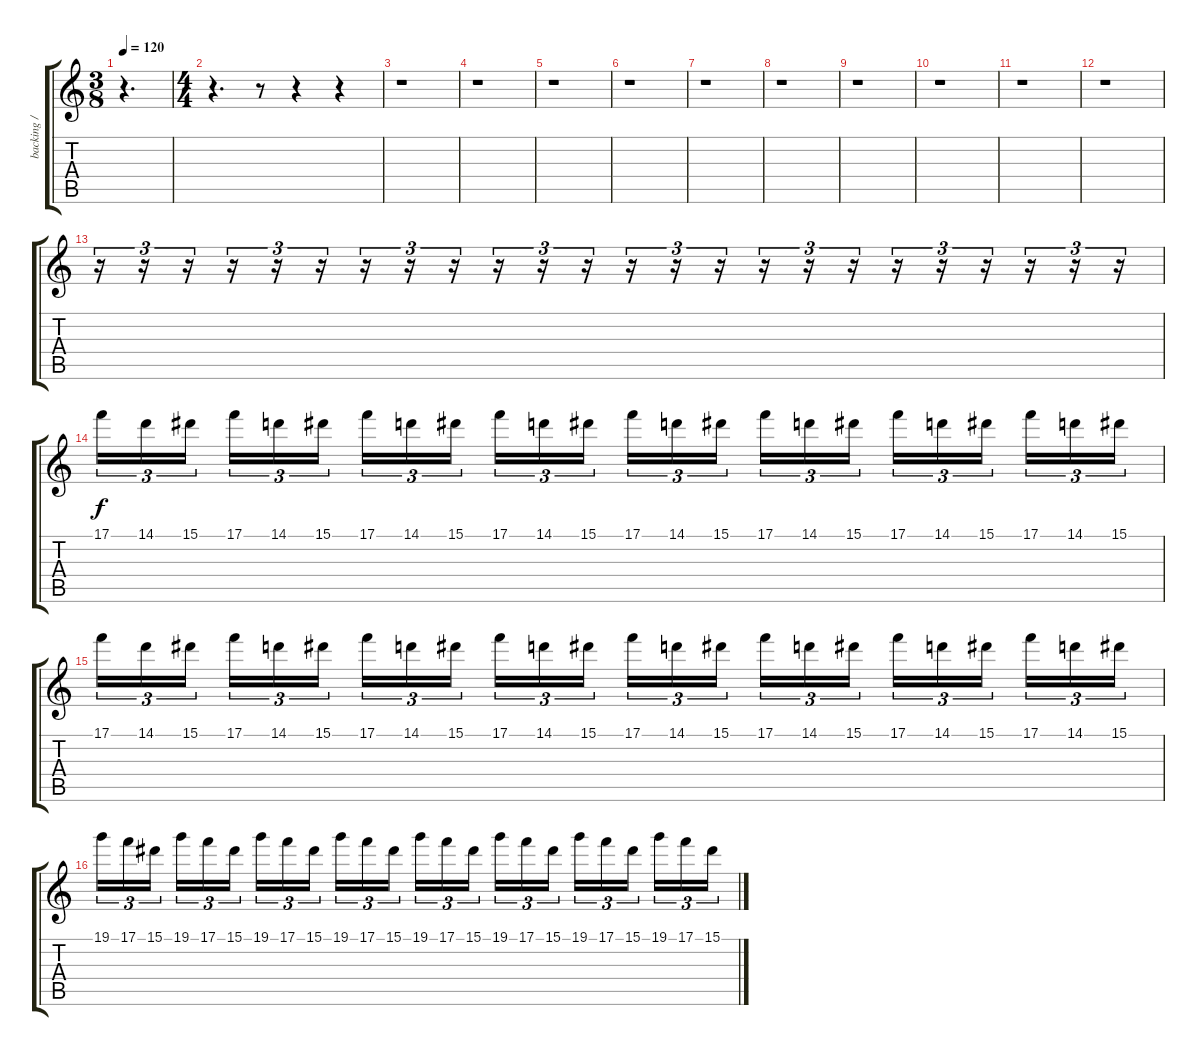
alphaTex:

\track ("backing / solo backing" "backing / ") {instrument distortionguitar}
\staff {score tabs}
\tuning (C4 G3 Eb3 Bb2 F2 C2) {hide}
\ts (3 8)
\tempo 120
\clef g2
\ks c
r.4{d dy f} |
\ts (4 4)
r.4{d} r.8 r.4 r.4 |
r.1 |
r.1 |
r.1 |
r.1 |
r.1 |
r.1 |
r.1 |
r.1 |
r.1 |
r.1 |
r.16{tu (3 2)} r.16{tu (3 2)} r.16{tu (3 2)} r.16{tu (3 2)} r.16{tu (3 2)} r.16{tu (3 2)} r.16{tu (3 2)} r.16{tu (3 2)} r.16{tu (3 2)} r.16{tu (3 2)} r.16{tu (3 2)} r.16{tu (3 2)} r.16{tu (3 2)} r.16{tu (3 2)} r.16{tu (3 2)} r.16{tu (3 2)} r.16{tu (3 2)} r.16{tu (3 2)} r.16{tu (3 2)} r.16{tu (3 2)} r.16{tu (3 2)} r.16{tu (3 2)} r.16{tu (3 2)} r.16{tu (3 2)} |
17.1.16{tu (3 2)} 14.1.16{tu (3 2)} 15.1.16{tu (3 2)} 17.1.16{tu (3 2)} 14.1.16{tu (3 2)} 15.1.16{tu (3 2)} 17.1.16{tu (3 2)} 14.1.16{tu (3 2)} 15.1.16{tu (3 2)} 17.1.16{tu (3 2)} 14.1.16{tu (3 2)} 15.1.16{tu (3 2)} 17.1.16{tu (3 2)} 14.1.16{tu (3 2)} 15.1.16{tu (3 2)} 17.1.16{tu (3 2)} 14.1.16{tu (3 2)} 15.1.16{tu (3 2)} 17.1.16{tu (3 2)} 14.1.16{tu (3 2)} 15.1.16{tu (3 2)} 17.1.16{tu (3 2)} 14.1.16{tu (3 2)} 15.1.16{tu (3 2)} |
17.1.16{tu (3 2)} 14.1.16{tu (3 2)} 15.1.16{tu (3 2)} 17.1.16{tu (3 2)} 14.1.16{tu (3 2)} 15.1.16{tu (3 2)} 17.1.16{tu (3 2)} 14.1.16{tu (3 2)} 15.1.16{tu (3 2)} 17.1.16{tu (3 2)} 14.1.16{tu (3 2)} 15.1.16{tu (3 2)} 17.1.16{tu (3 2)} 14.1.16{tu (3 2)} 15.1.16{tu (3 2)} 17.1.16{tu (3 2)} 14.1.16{tu (3 2)} 15.1.16{tu (3 2)} 17.1.16{tu (3 2)} 14.1.16{tu (3 2)} 15.1.16{tu (3 2)} 17.1.16{tu (3 2)} 14.1.16{tu (3 2)} 15.1.16{tu (3 2)} |
19.1.16{tu (3 2)} 17.1.16{tu (3 2)} 15.1.16{tu (3 2)} 19.1.16{tu (3 2)} 17.1.16{tu (3 2)} 15.1.16{tu (3 2)} 19.1.16{tu (3 2)} 17.1.16{tu (3 2)} 15.1.16{tu (3 2)} 19.1.16{tu (3 2)} 17.1.16{tu (3 2)} 15.1.16{tu (3 2)} 19.1.16{tu (3 2)} 17.1.16{tu (3 2)} 15.1.16{tu (3 2)} 19.1.16{tu (3 2)} 17.1.16{tu (3 2)} 15.1.16{tu (3 2)} 19.1.16{tu (3 2)} 17.1.16{tu (3 2)} 15.1.16{tu (3 2)} 19.1.16{tu (3 2)} 17.1.16{tu (3 2)} 15.1.16{tu (3 2)}
